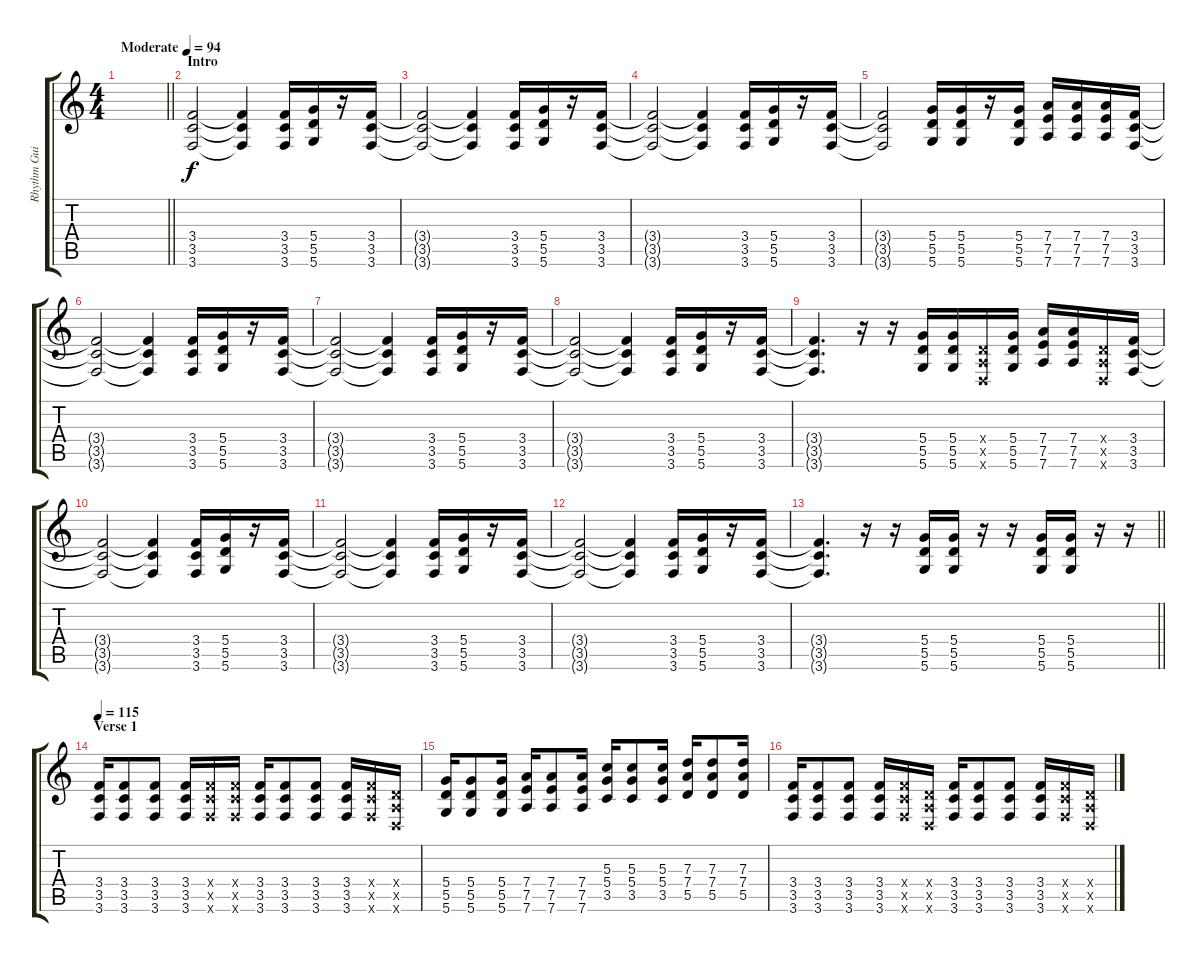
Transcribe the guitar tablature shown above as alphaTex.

\track ("Rhythm Guitar" "Rhythm Gui") {instrument distortionguitar}
\staff {score tabs}
\tuning (E4 B3 G3 D3 A2 D2) {hide}
\ts (4 4)
\tempo (94 "Moderate")
\clef g2
\barLineRight lightlight
\ks c
|
\section ("" "Intro")
(3.4 3.5 3.6).2 (3.4{t} 3.5{t} 3.6{t}).4 (3.4 3.5 3.6).16 (5.4 5.5 5.6).16 r.16 (3.4 3.5 3.6).16 |
(3.4{t} 3.5{t} 3.6{t}).2 (3.4{t} 3.5{t} 3.6{t}).4 (3.4 3.5 3.6).16 (5.4 5.5 5.6).16 r.16 (3.4 3.5 3.6).16 |
(3.4{t} 3.5{t} 3.6{t}).2 (3.4{t} 3.5{t} 3.6{t}).4 (3.4 3.5 3.6).16 (5.4 5.5 5.6).16 r.16 (3.4 3.5 3.6).16 |
(3.4{t} 3.5{t} 3.6{t}).2 (5.4 5.5 5.6).16 (5.4 5.5 5.6).16 r.16 (5.4 5.5 5.6).16 (7.4 7.5 7.6).16 (7.4 7.5 7.6).16 (7.4 7.5 7.6).16 (3.4 3.5 3.6).16 |
(3.4{t} 3.5{t} 3.6{t}).2 (3.4{t} 3.5{t} 3.6{t}).4 (3.4 3.5 3.6).16 (5.4 5.5 5.6).16 r.16 (3.4 3.5 3.6).16 |
(3.4{t} 3.5{t} 3.6{t}).2 (3.4{t} 3.5{t} 3.6{t}).4 (3.4 3.5 3.6).16 (5.4 5.5 5.6).16 r.16 (3.4 3.5 3.6).16 |
(3.4{t} 3.5{t} 3.6{t}).2 (3.4{t} 3.5{t} 3.6{t}).4 (3.4 3.5 3.6).16 (5.4 5.5 5.6).16 r.16 (3.4 3.5 3.6).16 |
(3.4{t} 3.5{t} 3.6{t}).4{d} r.16 r.16 (5.4 5.5 5.6).16 (5.4 5.5 5.6).16 (0.4{x} 0.5{x} 0.6{x}).16 (5.4 5.5 5.6).16 (7.4 7.5 7.6).16 (7.4 7.5 7.6).16 (0.4{x} 0.5{x} 0.6{x}).16 (3.4 3.5 3.6).16 |
(3.4{t} 3.5{t} 3.6{t}).2 (3.4{t} 3.5{t} 3.6{t}).4 (3.4 3.5 3.6).16 (5.4 5.5 5.6).16 r.16 (3.4 3.5 3.6).16 |
(3.4{t} 3.5{t} 3.6{t}).2 (3.4{t} 3.5{t} 3.6{t}).4 (3.4 3.5 3.6).16 (5.4 5.5 5.6).16 r.16 (3.4 3.5 3.6).16 |
(3.4{t} 3.5{t} 3.6{t}).2 (3.4{t} 3.5{t} 3.6{t}).4 (3.4 3.5 3.6).16 (5.4 5.5 5.6).16 r.16 (3.4 3.5 3.6).16 |
\barLineRight lightlight
(3.4{t} 3.5{t} 3.6{t}).4{d} r.16 r.16 (5.4 5.5 5.6).16 (5.4 5.5 5.6).16 r.16 r.16 (5.4 5.5 5.6).16 (5.4 5.5 5.6).16 r.16 r.16 |
\section ("" "Verse 1")
\tempo 115
(3.4 3.5 3.6).16 (3.4 3.5 3.6).8 (3.4 3.5 3.6).8 (3.4 3.5 3.6).16 (3.4{x} 3.5{x} 3.6{x}).16 (3.4{x} 3.5{x} 3.6{x}).16 (3.4 3.5 3.6).16 (3.4 3.5 3.6).8 (3.4 3.5 3.6).8 (3.4 3.5 3.6).16 (3.4{x} 3.5{x} 3.6{x}).16 (0.4{x} 0.5{x} 0.6{x}).16 |
(5.4 5.5 5.6).16 (5.4 5.5 5.6).8 (5.4 5.5 5.6).16 (7.4 7.5 7.6).16 (7.4 7.5 7.6).8 (7.4 7.5 7.6).16 (5.3 5.4 3.5).16 (5.3 5.4 3.5).8 (5.3 5.4 3.5).16 (7.3 7.4 5.5).16 (7.3 7.4 5.5).8 (7.3 7.4 5.5).16 |
(3.4 3.5 3.6).16 (3.4 3.5 3.6).8 (3.4 3.5 3.6).8 (3.4 3.5 3.6).16 (3.4{x} 3.5{x} 3.6{x}).16 (0.4{x} 0.5{x} 0.6{x}).16 (3.4 3.5 3.6).16 (3.4 3.5 3.6).8 (3.4 3.5 3.6).8 (3.4 3.5 3.6).16 (3.4{x} 3.5{x} 3.6{x}).16 (0.4{x} 0.5{x} 0.6{x}).16
